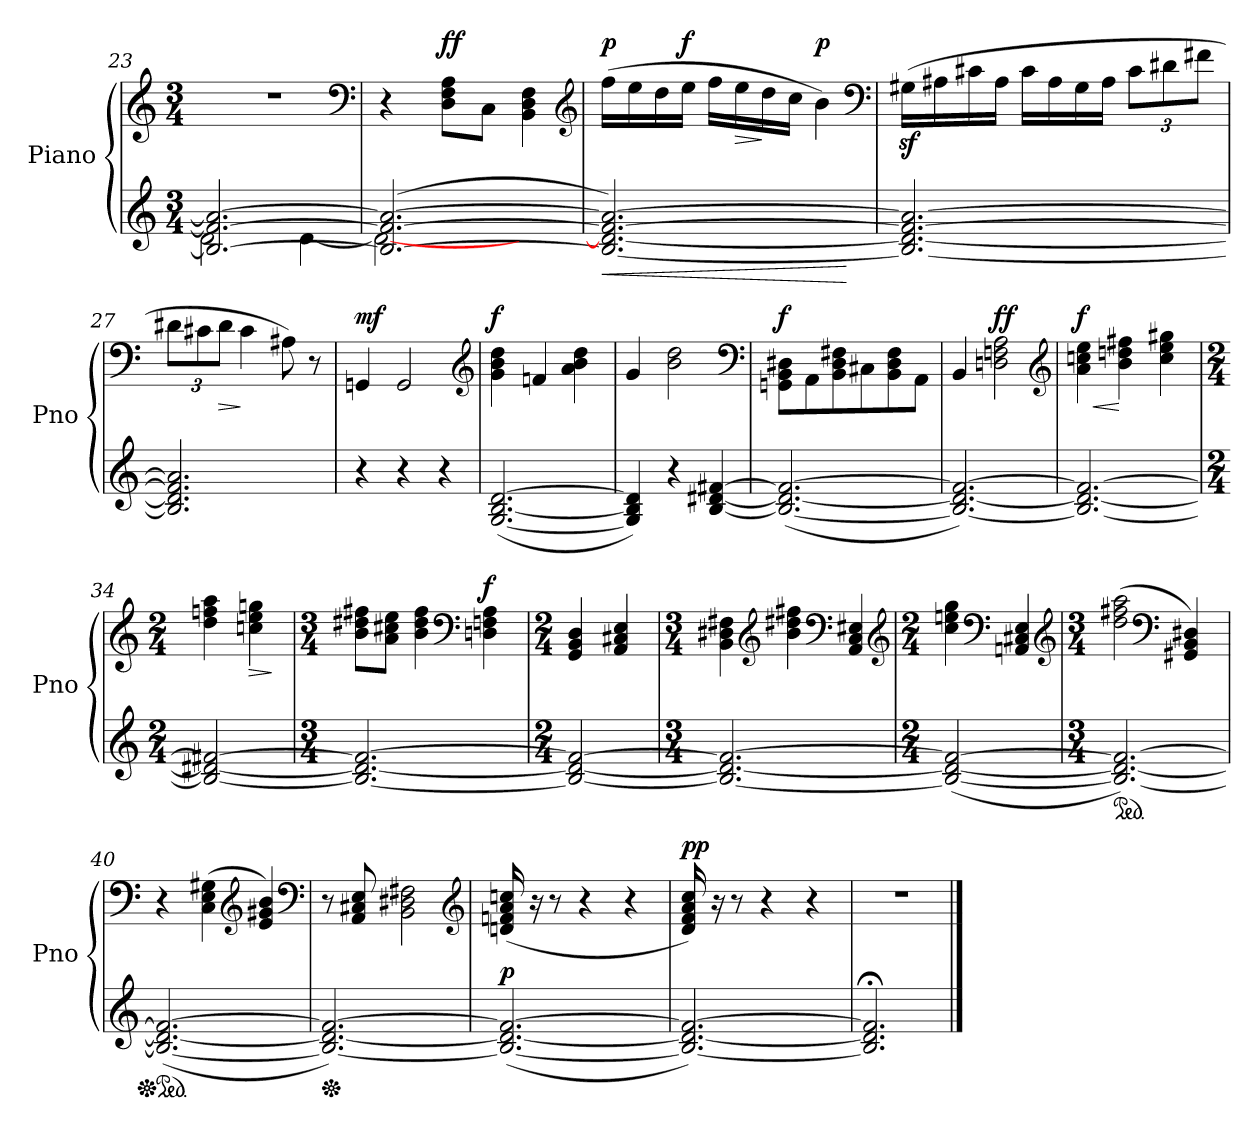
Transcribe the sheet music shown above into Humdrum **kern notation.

**kern	**dynam	**kern	**dynam
*part2	*part2	*part1	*part1
*staff2	*staff2	*staff1	*staff1
*I"Piano	*	*I"Piano	*
*I'Pno	*	*I'Pno	*
*clefG2	*	*clefG2	*
*M3/4	*	*M3/4	*
=23	=23	=23	=23
*^	*	*	*
!	!	!	!LO:N:vis=1	!
2.B/_ 2.f/_ 2.a/_	2d\	.	2.r	.
.	[4d\	.	.	.
*	*	*	*clefF4	*
=24	=24	=24	=24	=24
*	*	*	*MM110	*
(2.B/_ 2.f/_ 2.a/_	2d\_	.	4r	.
!	!	!	!	!LO:DY:a
.	.	.	8D\ 8F\ 8A\L	ff
.	.	.	8C\J	.
.	4ryy	.	4BB\ 4D\ 4F\	.
*v	*v	*	*	*
*	*	*clefG2	*
!!LO:LB:g=z
=25	=25	=25	=25
*^	*	*	*
!	!	!LO:HP:b	!	!LO:DY:a
*v	*v	*	*	*
2.B/_ 2.d/_ 2.f/_ 2.a/_)	<	(16ff\LL	p
.	.	16ee\	.
.	.	16dd\	.
!	!	!	!LO:DY:a
.	.	16ee\JJ	f
.	.	16ff\LL	.
!	!	!	!LO:HP:b
.	.	16ee\	>
.	.	16dd\	]
.	.	16cc\JJ	.
!	!	!	!LO:DY:a
.	.	4b\)	p
*	*	*clefF4	*
.	[	.	.
=26	=26	=26	=26
*	*	*MM98	*
2.B/_ 2.d/_ 2.f/_ 2.a/_	.	(16G#Xz>\LL	.
.	.	16A#X\	.
.	.	16c#X\	.
.	.	16A#\JJ	.
.	.	16c#\LL	.
.	.	16A#\	.
.	.	16G#\	.
.	.	16A#\JJ	.
.	.	12c#\L	.
.	.	12d#X\	.
.	.	12f#X\J	.
=27	=27	=27	=27
2.B/] 2.d/] 2.f/] 2.a/]	.	12d#X\L	.
.	.	12c#X\	.
!	!	!	!LO:HP:b
.	.	12d#\J	>
.	.	4c#\	]
.	.	8A#X\)	.
.	.	8r	.
=28	=28	=28	=28
!	!	!	!LO:DY:a
4r	.	4GGn/	mf
4r	.	2GG/	.
4r	.	.	.
*	*	*clefG2	*
!!LO:LB:g=z
=29	=29	=29	=29
*	*	*MM125	*
!	!	!	!LO:DY:a
([2.G/ [2.B/ [2.d/	.	4g\ 4b\ 4dd\	f
.	.	4fn/	.
.	.	4a\ 4b\ 4dd\	.
=30	=30	=30	=30
4G/] 4B/] 4d/])	.	4g/	.
4r	.	2b\ 2dd\	.
[4B/ [4d#X/ [4f#X/	.	.	.
*	*	*clefF4	*
=31	=31	=31	=31
*	*	*MM110	*
!	!	!	!LO:DY:a
(2.B/_ 2.d#/_ 2.f#/_	.	8GGn\ 8BB\ 8D#X\L	f
.	.	8AA\	.
.	.	8BB\ 8D#\ 8F#X\	.
.	.	8C#X\	.
.	.	8BB\ 8D#\ 8F#\	.
.	.	8AA\J	.
=32	=32	=32	=32
2.B/_ 2.d#/_ 2.f#/_)	.	4BB/	.
!	!	!	!LO:DY:a
.	.	2Dn\ 2Fn\ 2A\	ff
*	*	*clefG2	*
=33	=33	=33	=33
*	*	*MM134	*
!	!	!	!LO:HP:b
!	!	!	!LO:DY:n=1:a
2.B/_ 2.d#/_ 2.f#/_	.	4a\ 4ccn\ 4ee\	< f
.	.	4b\ 4ddn\ 4ff#X\	[
.	.	4cc\ 4ee\ 4gg#X\	.
!!LO:LB:g=z
=34	=34	=34	=34
*M2/4	*	*M2/4	*
2B/_ 2d#X/_ 2f#X/_	.	4dd\ 4ffn\ 4aa\	.
!	!	!	!LO:HP:b
.	.	4ccn\ 4ee\ 4ggn\	>
.	.	.	]
=35	=35	=35	=35
*M3/4	*	*M3/4	*
2.B/_ 2.d#/_ 2.f#/_	.	8b\ 8dd#X\ 8ff#X\L	.
.	.	8a\ 8cc#X\ 8ee\J	.
.	.	4b\ 4dd#\ 4ff#\	.
*	*	*clefF4	*
!	!	!	!LO:DY:a
.	.	4Dn\ 4Fn\ 4A\	f
=36	=36	=36	=36
*M2/4	*	*M2/4	*
2B/_ 2d#/_ 2f#/_	.	4GG/ 4BB/ 4D/	.
.	.	4AA/ 4C#X/ 4E/	.
=37	=37	=37	=37
*M3/4	*	*M3/4	*
2.B/_ 2.d#/_ 2.f#/_	.	4BB\ 4D#X\ 4F#X\	.
*	*	*clefG2	*
.	.	4b\ 4dd#X\ 4ff#X\	.
*	*	*clefF4	*
.	.	4AA/ 4C/ 4E#X/	.
*	*	*clefG2	*
=38	=38	=38	=38
*M2/4	*	*M2/4	*
(2B/_ 2d#/_ 2f#/_	.	4cc\ 4een\ 4gg\	.
*	*	*clefF4	*
.	.	4AAn/ 4C#X/ 4E/	.
*	*	*clefG2	*
!!LO:LB:g=z
=39	=39	=39	=39
*M3/4	*	*M3/4	*
*ped	*	*	*
2.B/_ 2.d#/_ 2.f#/_)	.	(2dd\ 2ff#X\ 2aa\	.
*	*	*clefF4	*
.	.	4GG#X/ 4BB/ 4D#X/)	.
=40	=40	=40	=40
*Xped	*	*	*
*ped	*	*	*
(2.B/_ 2.d#/_ 2.f#/_	.	4r	.
.	.	(4C\ 4E\ 4G#X\	.
*	*	*clefG2	*
.	.	4e/ 4g#X/ 4b/)	.
*	*	*clefF4	*
=41	=41	=41	=41
*Xped	*	*	*
2.B/_ 2.d#/_ 2.f#/_)	.	8r	.
.	.	8AA/ 8C#X/ 8E/	.
.	.	2BB\ 2D#X\ 2F#X\	.
*	*	*clefG2	*
=42	=42	=42	=42
*	*	*MM98	*
!	!LO:DY:a	!	!
(2.B/_ 2.d#/_ 2.f#/_	p	(16dn/ 16fn/ 16a/ 16ccn/	.
.	.	16r	.
.	.	8r	.
.	.	4r	.
.	.	4r	.
=43	=43	=43	=43
!	!	!	!LO:DY:a
2.B/_ 2.d#/_ 2.f#/_)	.	16d/ 16f/ 16a/ 16cc/)	pp
.	.	16r	.
.	.	8r	.
.	.	4r	.
.	.	4r	.
=44	=44	=44	=44
!	!	!LO:N:vis=1	!
2.B/]; 2.d#/]; 2.f#/];	.	2.r	.
==	==	==	==
*-	*-	*-	*-
